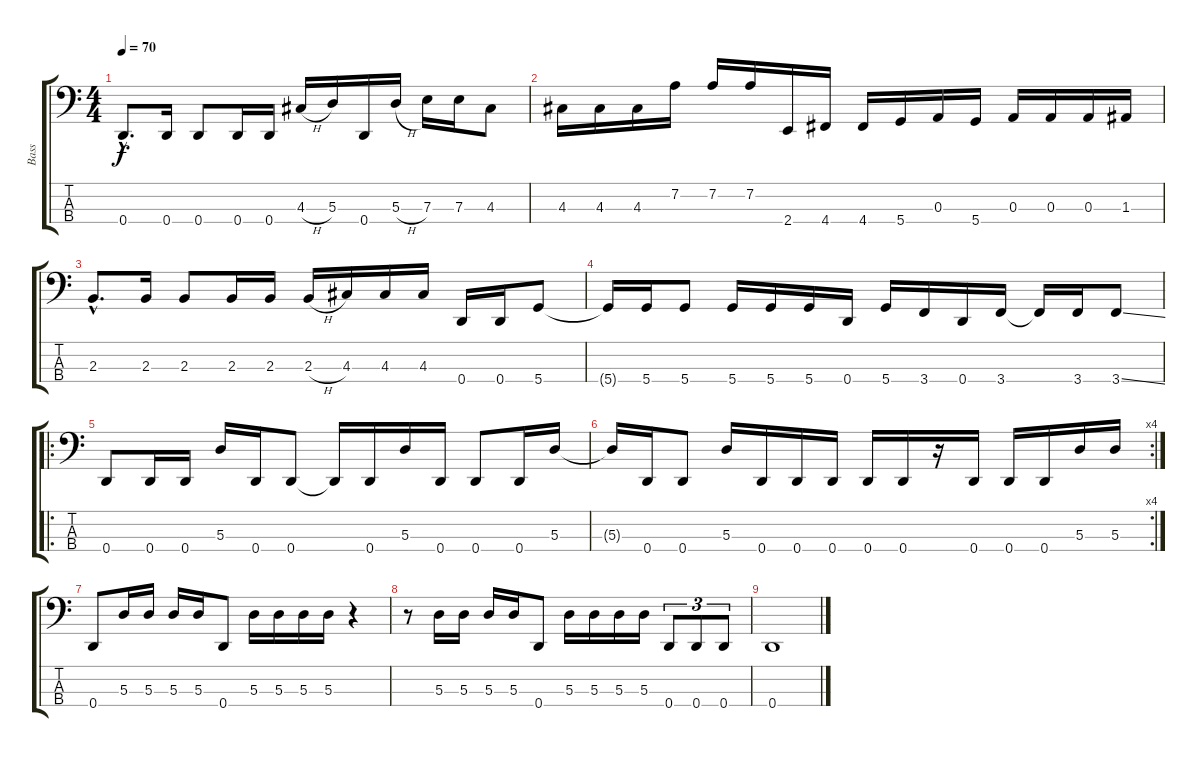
\track ("Bass" "Bass") {instrument electricbassfinger}
\staff {score tabs}
\tuning (G2 D2 A1 D1) {hide}
\ts (4 4)
\tempo 70
\clef f4
\ks c
0.4{hac}.8{d dy f} 0.4.16 0.4.8 0.4.16 0.4.16 4.3{h}.16 5.3.16 0.4.16 5.3{h}.16 7.3.16 7.3.16 4.3.8 |
4.3.16 4.3.16 4.3.16 7.2.16 7.2.16 7.2.16 2.4.16 4.4.16 4.4.16 5.4.16 0.3.16 5.4.16 0.3.16 0.3.16 0.3.16 1.3.16 |
2.3{hac}.8{d} 2.3.16 2.3.8 2.3.16 2.3.16 2.3{h}.16 4.3.16 4.3.16 4.3.16 0.4.16 0.4.16 5.4.8 |
5.4{t}.16 5.4.16 5.4.8 5.4.16 5.4.16 5.4.16 0.4.16 5.4.16 3.4.16 0.4.16 3.4.16 3.4{t}.16 3.4.16 3.4{ss}.8 |
\ro
0.4.8 0.4.16 0.4.16 5.3.16 0.4.16 0.4.8 0.4{t}.16 0.4.16 5.3.16 0.4.16 0.4.8 0.4.16 5.3.16 |
\rc 4
5.3{t}.16 0.4.16 0.4.8 5.3.16 0.4.16 0.4.16 0.4.16 0.4.16 0.4.16 r.16 0.4.16 0.4.16 0.4.16 5.3.16 5.3.16 |
0.4.8 5.3.16 5.3.16 5.3.16 5.3.16 0.4.8 5.3.16 5.3.16 5.3.16 5.3.16 r.4 |
r.8 5.3.16 5.3.16 5.3.16 5.3.16 0.4.8 5.3.16 5.3.16 5.3.16 5.3.16 0.4.8{tu (3 2)} 0.4.8{tu (3 2)} 0.4.8{tu (3 2)} |
0.4.1
